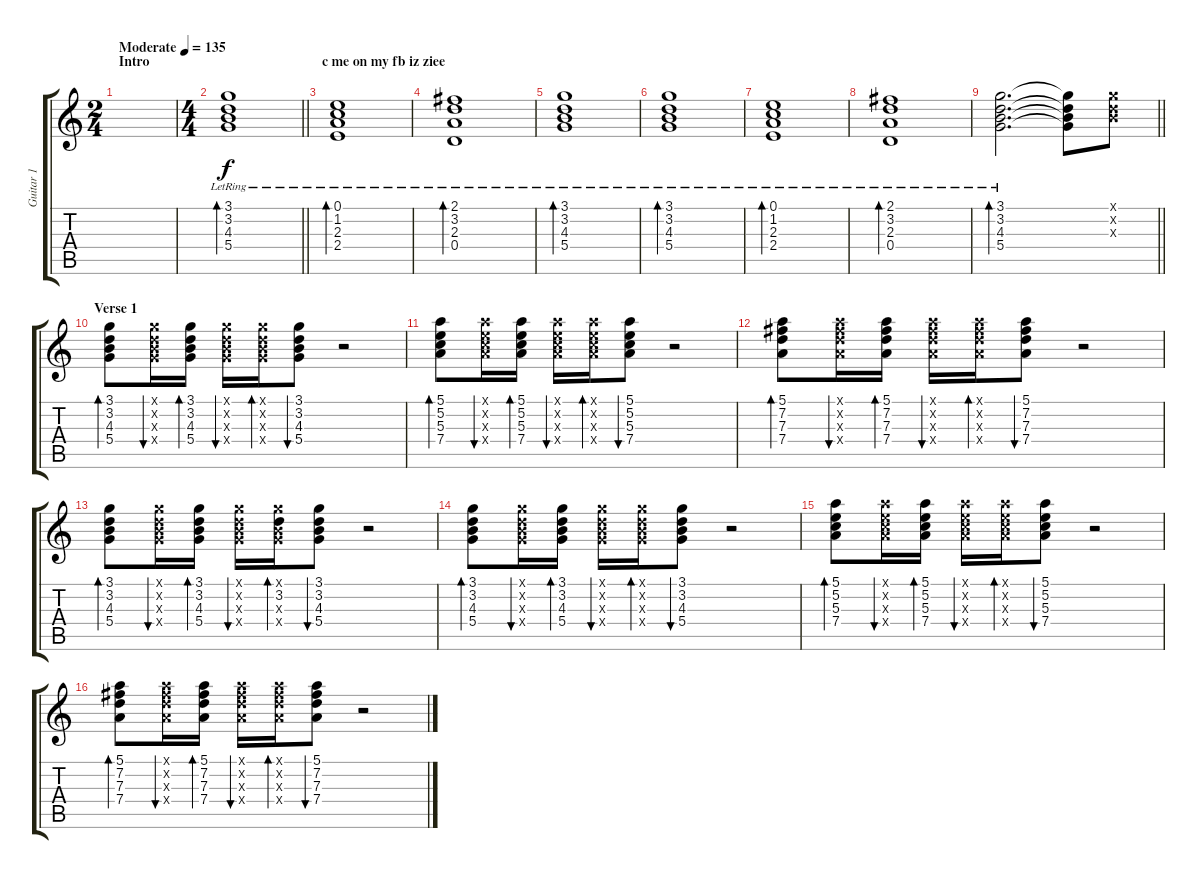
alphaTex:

\track ("Guitar 1" "Guitar 1") {instrument overdrivenguitar}
\staff {score tabs}
\tuning (E4 B3 G3 D3 A2 E2) {hide}
\ts (2 4)
\section ("" "Intro")
\tempo (135 "Moderate")
\clef g2
\ks c
|
\ts (4 4)
\barLineRight lightlight
(3.1 3.2 4.3 5.4{lr}).1{bd 240} |
\section ("" "c me on my fb iz ziee")
(0.1 1.2 2.3 2.4{lr}).1{bd 240} |
(2.1 3.2 2.3 0.4{lr}).1{bd 240} |
(3.1 3.2 4.3 5.4{lr}).1{bd 240} |
(3.1 3.2 4.3 5.4{lr}).1{bd 240} |
(0.1 1.2 2.3 2.4{lr}).1{bd 240} |
(2.1 3.2 2.3 0.4{lr}).1{bd 240} |
\barLineRight lightlight
(3.1 3.2 4.3 5.4{lr}).2{d bd 240} (3.1{t} 3.2{t} 4.3{t} 5.4{t}).8 (3.1{x} 3.2{x} 4.3{x}).8 |
\section ("" "Verse 1")
(3.1 3.2 4.3 5.4).8{bd 30} (3.1{x} 3.2{x} 4.3{x} 5.4{x}).16{bu 30} (3.1 3.2 4.3 5.4).16{bd 30} (3.1{x} 3.2{x} 4.3{x} 5.4{x}).16{bu 30} (3.1{x} 3.2{x} 4.3{x} 5.4{x}).16{bd 30} (3.1 3.2 4.3 5.4).8{bu 30} r.2 |
(5.1 5.2 5.3 7.4).8{bd 30} (5.1{x} 5.2{x} 5.3{x} 7.4{x}).16{bu 30} (5.1 5.2 5.3 7.4).16{bd 30} (5.1{x} 5.2{x} 5.3{x} 7.4{x}).16{bu 30} (5.1{x} 5.2{x} 5.3{x} 7.4{x}).16{bd 30} (5.1 5.2 5.3 7.4).8{bu 30} r.2 |
(5.1 7.2 7.3 7.4).8{bd 30} (5.1{x} 7.2{x} 7.3{x} 7.4{x}).16{bu 30} (5.1 7.2 7.3 7.4).16{bd 30} (5.1{x} 7.2{x} 7.3{x} 7.4{x}).16{bu 30} (5.1{x} 7.2{x} 7.3{x} 7.4{x}).16{bd 30} (5.1 7.2 7.3 7.4).8{bu 30} r.2 |
(3.1 3.2 4.3 5.4).8{bd 30} (3.1{x} 3.2{x} 4.3{x} 5.4{x}).16{bu 30} (3.1 3.2 4.3 5.4).16{bd 30} (3.1{x} 3.2{x} 4.3{x} 5.4{x}).16{bu 30} (3.1{x} 3.2 4.3{x} 5.4{x}).16{bd 30} (3.1 3.2 4.3 5.4).8{bu 30} r.2 |
(3.1 3.2 4.3 5.4).8{bd 30} (3.1{x} 3.2{x} 4.3{x} 5.4{x}).16{bu 30} (3.1 3.2 4.3 5.4).16{bd 30} (3.1{x} 3.2{x} 4.3{x} 5.4{x}).16{bu 30} (3.1{x} 3.2{x} 4.3{x} 5.4{x}).16{bd 30} (3.1 3.2 4.3 5.4).8{bu 30} r.2 |
(5.1 5.2 5.3 7.4).8{bd 30} (5.1{x} 5.2{x} 5.3{x} 7.4{x}).16{bu 30} (5.1 5.2 5.3 7.4).16{bd 30} (5.1{x} 5.2{x} 5.3{x} 7.4{x}).16{bu 30} (5.1{x} 5.2{x} 5.3{x} 7.4{x}).16{bd 30} (5.1 5.2 5.3 7.4).8{bu 30} r.2 |
(5.1 7.2 7.3 7.4).8{bd 30} (5.1{x} 7.2{x} 7.3{x} 7.4{x}).16{bu 30} (5.1 7.2 7.3 7.4).16{bd 30} (5.1{x} 7.2{x} 7.3{x} 7.4{x}).16{bu 30} (5.1{x} 7.2{x} 7.3{x} 7.4{x}).16{bd 30} (5.1 7.2 7.3 7.4).8{bu 30} r.2
